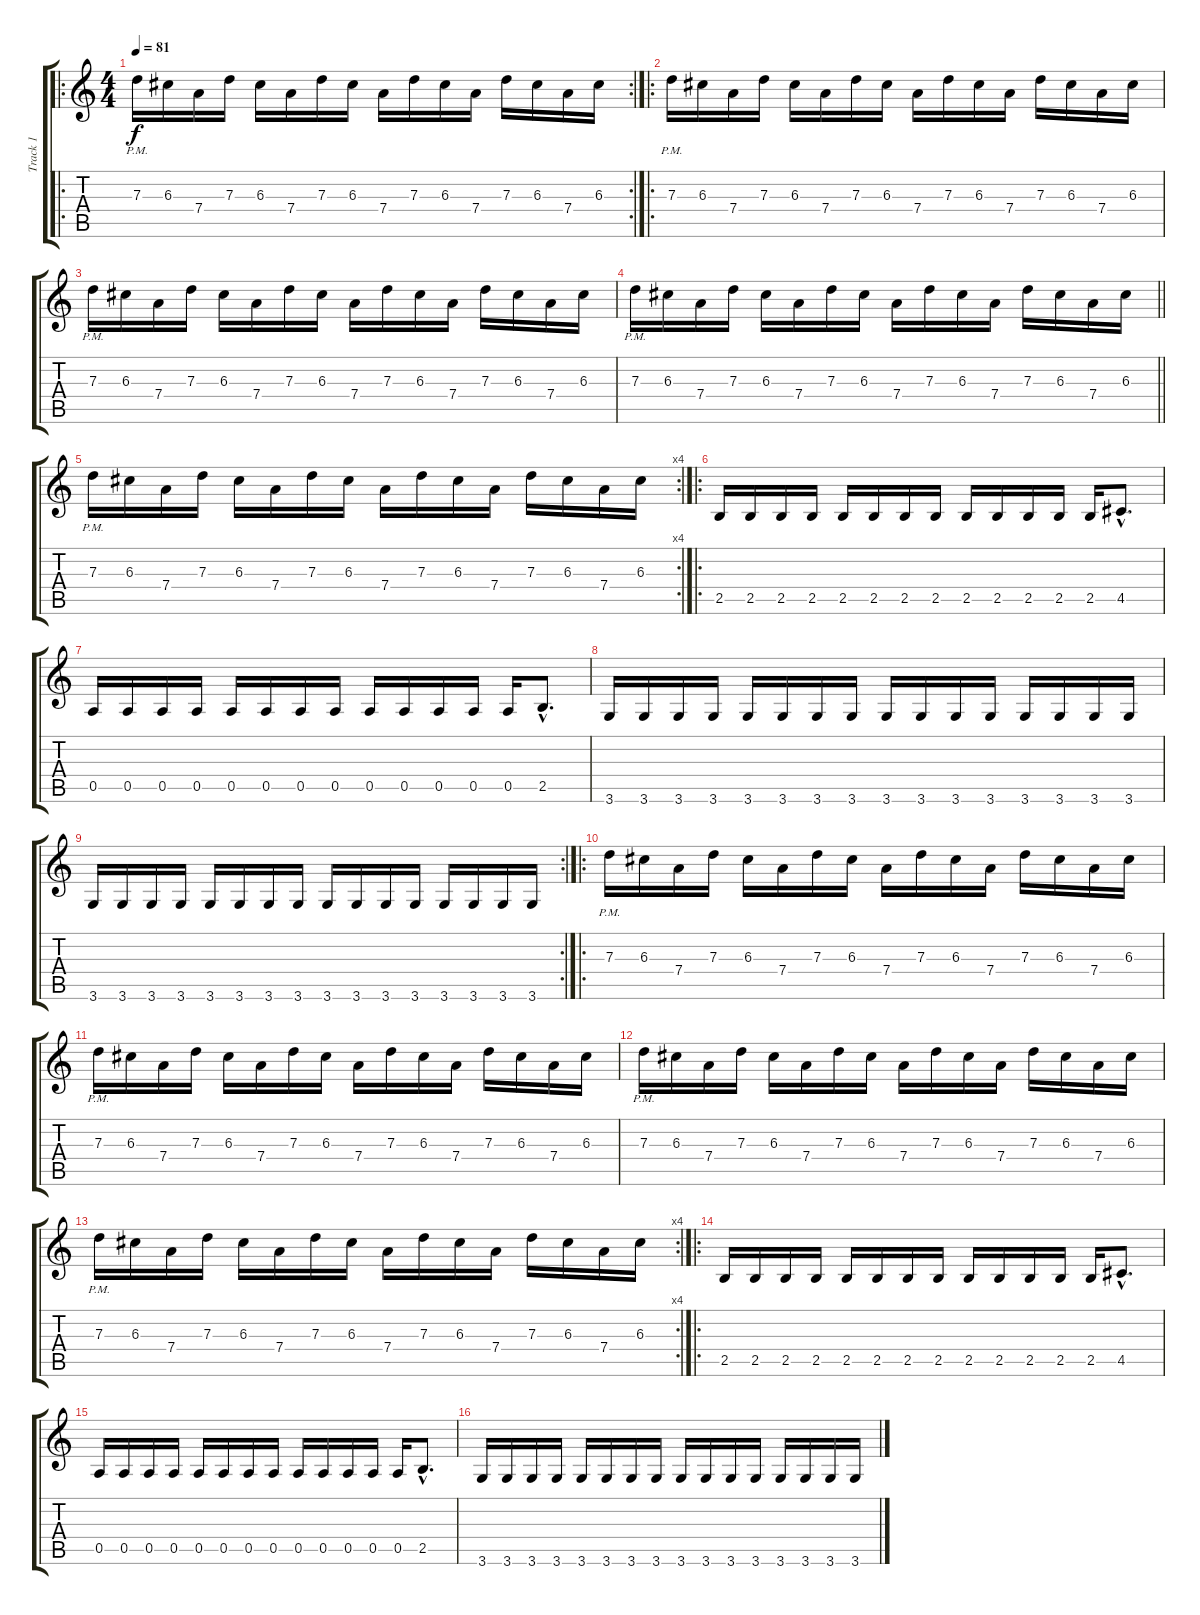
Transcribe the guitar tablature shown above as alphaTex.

\track ("Track 1" "Track 1") {instrument overdrivenguitar}
\staff {score tabs}
\tuning (E4 B3 G3 D3 A2 E2) {hide}
\ro
\rc 2
\ts (4 4)
\tempo 81
\clef g2
\ks c
7.3{pm}.16{dy f instrument overdrivenguitar} 6.3.16 7.4.16 7.3.16 6.3.16 7.4.16 7.3.16 6.3.16 7.4.16 7.3.16 6.3.16 7.4.16 7.3.16 6.3.16 7.4.16 6.3.16 |
\ro
7.3{pm}.16 6.3.16 7.4.16 7.3.16 6.3.16 7.4.16 7.3.16 6.3.16 7.4.16 7.3.16 6.3.16 7.4.16 7.3.16 6.3.16 7.4.16 6.3.16 |
7.3{pm}.16 6.3.16 7.4.16 7.3.16 6.3.16 7.4.16 7.3.16 6.3.16 7.4.16 7.3.16 6.3.16 7.4.16 7.3.16 6.3.16 7.4.16 6.3.16 |
\barLineRight lightlight
7.3{pm}.16 6.3.16 7.4.16 7.3.16 6.3.16 7.4.16 7.3.16 6.3.16 7.4.16 7.3.16 6.3.16 7.4.16 7.3.16 6.3.16 7.4.16 6.3.16 |
\rc 4
7.3{pm}.16 6.3.16 7.4.16 7.3.16 6.3.16 7.4.16 7.3.16 6.3.16 7.4.16 7.3.16 6.3.16 7.4.16 7.3.16 6.3.16 7.4.16 6.3.16 |
\ro
2.5.16 2.5.16 2.5.16 2.5.16 2.5.16 2.5.16 2.5.16 2.5.16 2.5.16 2.5.16 2.5.16 2.5.16 2.5.16 4.5{hac}.8{d} |
0.5.16 0.5.16 0.5.16 0.5.16 0.5.16 0.5.16 0.5.16 0.5.16 0.5.16 0.5.16 0.5.16 0.5.16 0.5.16 2.5{hac}.8{d} |
3.6.16 3.6.16 3.6.16 3.6.16 3.6.16 3.6.16 3.6.16 3.6.16 3.6.16 3.6.16 3.6.16 3.6.16 3.6.16 3.6.16 3.6.16 3.6.16 |
\rc 2
3.6.16 3.6.16 3.6.16 3.6.16 3.6.16 3.6.16 3.6.16 3.6.16 3.6.16 3.6.16 3.6.16 3.6.16 3.6.16 3.6.16 3.6.16 3.6.16 |
\ro
7.3{pm}.16 6.3.16 7.4.16 7.3.16 6.3.16 7.4.16 7.3.16 6.3.16 7.4.16 7.3.16 6.3.16 7.4.16 7.3.16 6.3.16 7.4.16 6.3.16 |
7.3{pm}.16 6.3.16 7.4.16 7.3.16 6.3.16 7.4.16 7.3.16 6.3.16 7.4.16 7.3.16 6.3.16 7.4.16 7.3.16 6.3.16 7.4.16 6.3.16 |
7.3{pm}.16 6.3.16 7.4.16 7.3.16 6.3.16 7.4.16 7.3.16 6.3.16 7.4.16 7.3.16 6.3.16 7.4.16 7.3.16 6.3.16 7.4.16 6.3.16 |
\rc 4
7.3{pm}.16 6.3.16 7.4.16 7.3.16 6.3.16 7.4.16 7.3.16 6.3.16 7.4.16 7.3.16 6.3.16 7.4.16 7.3.16 6.3.16 7.4.16 6.3.16 |
\ro
2.5.16 2.5.16 2.5.16 2.5.16 2.5.16 2.5.16 2.5.16 2.5.16 2.5.16 2.5.16 2.5.16 2.5.16 2.5.16 4.5{hac}.8{d} |
0.5.16 0.5.16 0.5.16 0.5.16 0.5.16 0.5.16 0.5.16 0.5.16 0.5.16 0.5.16 0.5.16 0.5.16 0.5.16 2.5{hac}.8{d} |
3.6.16 3.6.16 3.6.16 3.6.16 3.6.16 3.6.16 3.6.16 3.6.16 3.6.16 3.6.16 3.6.16 3.6.16 3.6.16 3.6.16 3.6.16 3.6.16
